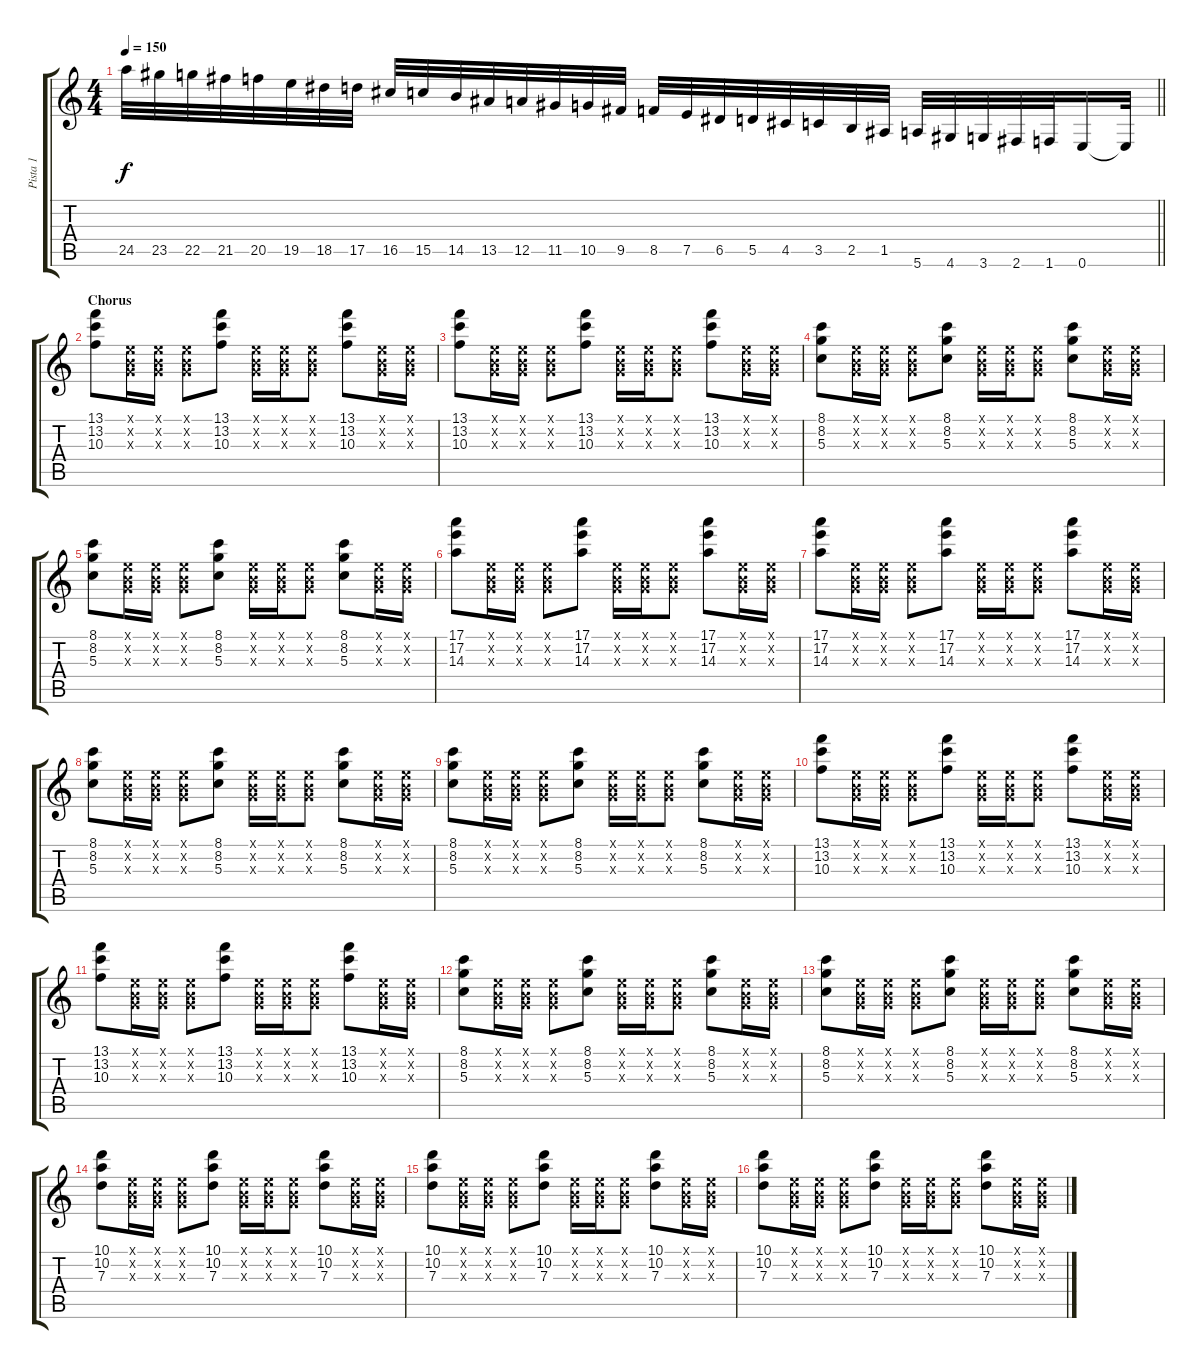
\track ("Pista 1" "Pista 1") {instrument distortionguitar}
\staff {score tabs}
\tuning (E4 B3 G3 D3 A2 E2) {hide}
\ts (4 4)
\tempo 150
\clef g2
\barLineRight lightlight
\ks c
24.5.32{dy f} 23.5.32 22.5.32 21.5.32 20.5.32 19.5.32 18.5.32 17.5.32 16.5.32 15.5.32 14.5.32 13.5.32 12.5.32 11.5.32 10.5.32 9.5.32 8.5.32 7.5.32 6.5.32 5.5.32 4.5.32 3.5.32 2.5.32 1.5.32 5.6.32 4.6.32 3.6.32 2.6.32 1.6.32 0.6.16 0.6{t}.32 |
\section ("" "Chorus")
(13.1 13.2 10.3).8 (0.1{x} 0.2{x} 0.3{x}).16 (0.1{x} 0.2{x} 0.3{x}).16 (0.1{x} 0.2{x} 0.3{x}).8 (13.1 13.2 10.3).8 (0.1{x} 0.2{x} 0.3{x}).16 (0.1{x} 0.2{x} 0.3{x}).16 (0.1{x} 0.2{x} 0.3{x}).8 (13.1 13.2 10.3).8 (0.1{x} 0.2{x} 0.3{x}).16 (0.1{x} 0.2{x} 0.3{x}).16 |
(13.1 13.2 10.3).8 (0.1{x} 0.2{x} 0.3{x}).16 (0.1{x} 0.2{x} 0.3{x}).16 (0.1{x} 0.2{x} 0.3{x}).8 (13.1 13.2 10.3).8 (0.1{x} 0.2{x} 0.3{x}).16 (0.1{x} 0.2{x} 0.3{x}).16 (0.1{x} 0.2{x} 0.3{x}).8 (13.1 13.2 10.3).8 (0.1{x} 0.2{x} 0.3{x}).16 (0.1{x} 0.2{x} 0.3{x}).16 |
(8.1 8.2 5.3).8 (0.1{x} 0.2{x} 0.3{x}).16 (0.1{x} 0.2{x} 0.3{x}).16 (0.1{x} 0.2{x} 0.3{x}).8 (8.1 8.2 5.3).8 (0.1{x} 0.2{x} 0.3{x}).16 (0.1{x} 0.2{x} 0.3{x}).16 (0.1{x} 0.2{x} 0.3{x}).8 (8.1 8.2 5.3).8 (0.1{x} 0.2{x} 0.3{x}).16 (0.1{x} 0.2{x} 0.3{x}).16 |
(8.1 8.2 5.3).8 (0.1{x} 0.2{x} 0.3{x}).16 (0.1{x} 0.2{x} 0.3{x}).16 (0.1{x} 0.2{x} 0.3{x}).8 (8.1 8.2 5.3).8 (0.1{x} 0.2{x} 0.3{x}).16 (0.1{x} 0.2{x} 0.3{x}).16 (0.1{x} 0.2{x} 0.3{x}).8 (8.1 8.2 5.3).8 (0.1{x} 0.2{x} 0.3{x}).16 (0.1{x} 0.2{x} 0.3{x}).16 |
(17.1 17.2 14.3).8 (0.1{x} 0.2{x} 0.3{x}).16 (0.1{x} 0.2{x} 0.3{x}).16 (0.1{x} 0.2{x} 0.3{x}).8 (17.1 17.2 14.3).8 (0.1{x} 0.2{x} 0.3{x}).16 (0.1{x} 0.2{x} 0.3{x}).16 (0.1{x} 0.2{x} 0.3{x}).8 (17.1 17.2 14.3).8 (0.1{x} 0.2{x} 0.3{x}).16 (0.1{x} 0.2{x} 0.3{x}).16 |
(17.1 17.2 14.3).8 (0.1{x} 0.2{x} 0.3{x}).16 (0.1{x} 0.2{x} 0.3{x}).16 (0.1{x} 0.2{x} 0.3{x}).8 (17.1 17.2 14.3).8 (0.1{x} 0.2{x} 0.3{x}).16 (0.1{x} 0.2{x} 0.3{x}).16 (0.1{x} 0.2{x} 0.3{x}).8 (17.1 17.2 14.3).8 (0.1{x} 0.2{x} 0.3{x}).16 (0.1{x} 0.2{x} 0.3{x}).16 |
(8.1 8.2 5.3).8 (0.1{x} 0.2{x} 0.3{x}).16 (0.1{x} 0.2{x} 0.3{x}).16 (0.1{x} 0.2{x} 0.3{x}).8 (8.1 8.2 5.3).8 (0.1{x} 0.2{x} 0.3{x}).16 (0.1{x} 0.2{x} 0.3{x}).16 (0.1{x} 0.2{x} 0.3{x}).8 (8.1 8.2 5.3).8 (0.1{x} 0.2{x} 0.3{x}).16 (0.1{x} 0.2{x} 0.3{x}).16 |
(8.1 8.2 5.3).8 (0.1{x} 0.2{x} 0.3{x}).16 (0.1{x} 0.2{x} 0.3{x}).16 (0.1{x} 0.2{x} 0.3{x}).8 (8.1 8.2 5.3).8 (0.1{x} 0.2{x} 0.3{x}).16 (0.1{x} 0.2{x} 0.3{x}).16 (0.1{x} 0.2{x} 0.3{x}).8 (8.1 8.2 5.3).8 (0.1{x} 0.2{x} 0.3{x}).16 (0.1{x} 0.2{x} 0.3{x}).16 |
(13.1 13.2 10.3).8 (0.1{x} 0.2{x} 0.3{x}).16 (0.1{x} 0.2{x} 0.3{x}).16 (0.1{x} 0.2{x} 0.3{x}).8 (13.1 13.2 10.3).8 (0.1{x} 0.2{x} 0.3{x}).16 (0.1{x} 0.2{x} 0.3{x}).16 (0.1{x} 0.2{x} 0.3{x}).8 (13.1 13.2 10.3).8 (0.1{x} 0.2{x} 0.3{x}).16 (0.1{x} 0.2{x} 0.3{x}).16 |
(13.1 13.2 10.3).8 (0.1{x} 0.2{x} 0.3{x}).16 (0.1{x} 0.2{x} 0.3{x}).16 (0.1{x} 0.2{x} 0.3{x}).8 (13.1 13.2 10.3).8 (0.1{x} 0.2{x} 0.3{x}).16 (0.1{x} 0.2{x} 0.3{x}).16 (0.1{x} 0.2{x} 0.3{x}).8 (13.1 13.2 10.3).8 (0.1{x} 0.2{x} 0.3{x}).16 (0.1{x} 0.2{x} 0.3{x}).16 |
(8.1 8.2 5.3).8 (0.1{x} 0.2{x} 0.3{x}).16 (0.1{x} 0.2{x} 0.3{x}).16 (0.1{x} 0.2{x} 0.3{x}).8 (8.1 8.2 5.3).8 (0.1{x} 0.2{x} 0.3{x}).16 (0.1{x} 0.2{x} 0.3{x}).16 (0.1{x} 0.2{x} 0.3{x}).8 (8.1 8.2 5.3).8 (0.1{x} 0.2{x} 0.3{x}).16 (0.1{x} 0.2{x} 0.3{x}).16 |
(8.1 8.2 5.3).8 (0.1{x} 0.2{x} 0.3{x}).16 (0.1{x} 0.2{x} 0.3{x}).16 (0.1{x} 0.2{x} 0.3{x}).8 (8.1 8.2 5.3).8 (0.1{x} 0.2{x} 0.3{x}).16 (0.1{x} 0.2{x} 0.3{x}).16 (0.1{x} 0.2{x} 0.3{x}).8 (8.1 8.2 5.3).8 (0.1{x} 0.2{x} 0.3{x}).16 (0.1{x} 0.2{x} 0.3{x}).16 |
(10.1 10.2 7.3).8 (0.1{x} 0.2{x} 0.3{x}).16 (0.1{x} 0.2{x} 0.3{x}).16 (0.1{x} 0.2{x} 0.3{x}).8 (10.1 10.2 7.3).8 (0.1{x} 0.2{x} 0.3{x}).16 (0.1{x} 0.2{x} 0.3{x}).16 (0.1{x} 0.2{x} 0.3{x}).8 (10.1 10.2 7.3).8 (0.1{x} 0.2{x} 0.3{x}).16 (0.1{x} 0.2{x} 0.3{x}).16 |
(10.1 10.2 7.3).8 (0.1{x} 0.2{x} 0.3{x}).16 (0.1{x} 0.2{x} 0.3{x}).16 (0.1{x} 0.2{x} 0.3{x}).8 (10.1 10.2 7.3).8 (0.1{x} 0.2{x} 0.3{x}).16 (0.1{x} 0.2{x} 0.3{x}).16 (0.1{x} 0.2{x} 0.3{x}).8 (10.1 10.2 7.3).8 (0.1{x} 0.2{x} 0.3{x}).16 (0.1{x} 0.2{x} 0.3{x}).16 |
(10.1 10.2 7.3).8 (0.1{x} 0.2{x} 0.3{x}).16 (0.1{x} 0.2{x} 0.3{x}).16 (0.1{x} 0.2{x} 0.3{x}).8 (10.1 10.2 7.3).8 (0.1{x} 0.2{x} 0.3{x}).16 (0.1{x} 0.2{x} 0.3{x}).16 (0.1{x} 0.2{x} 0.3{x}).8 (10.1 10.2 7.3).8 (0.1{x} 0.2{x} 0.3{x}).16 (0.1{x} 0.2{x} 0.3{x}).16
